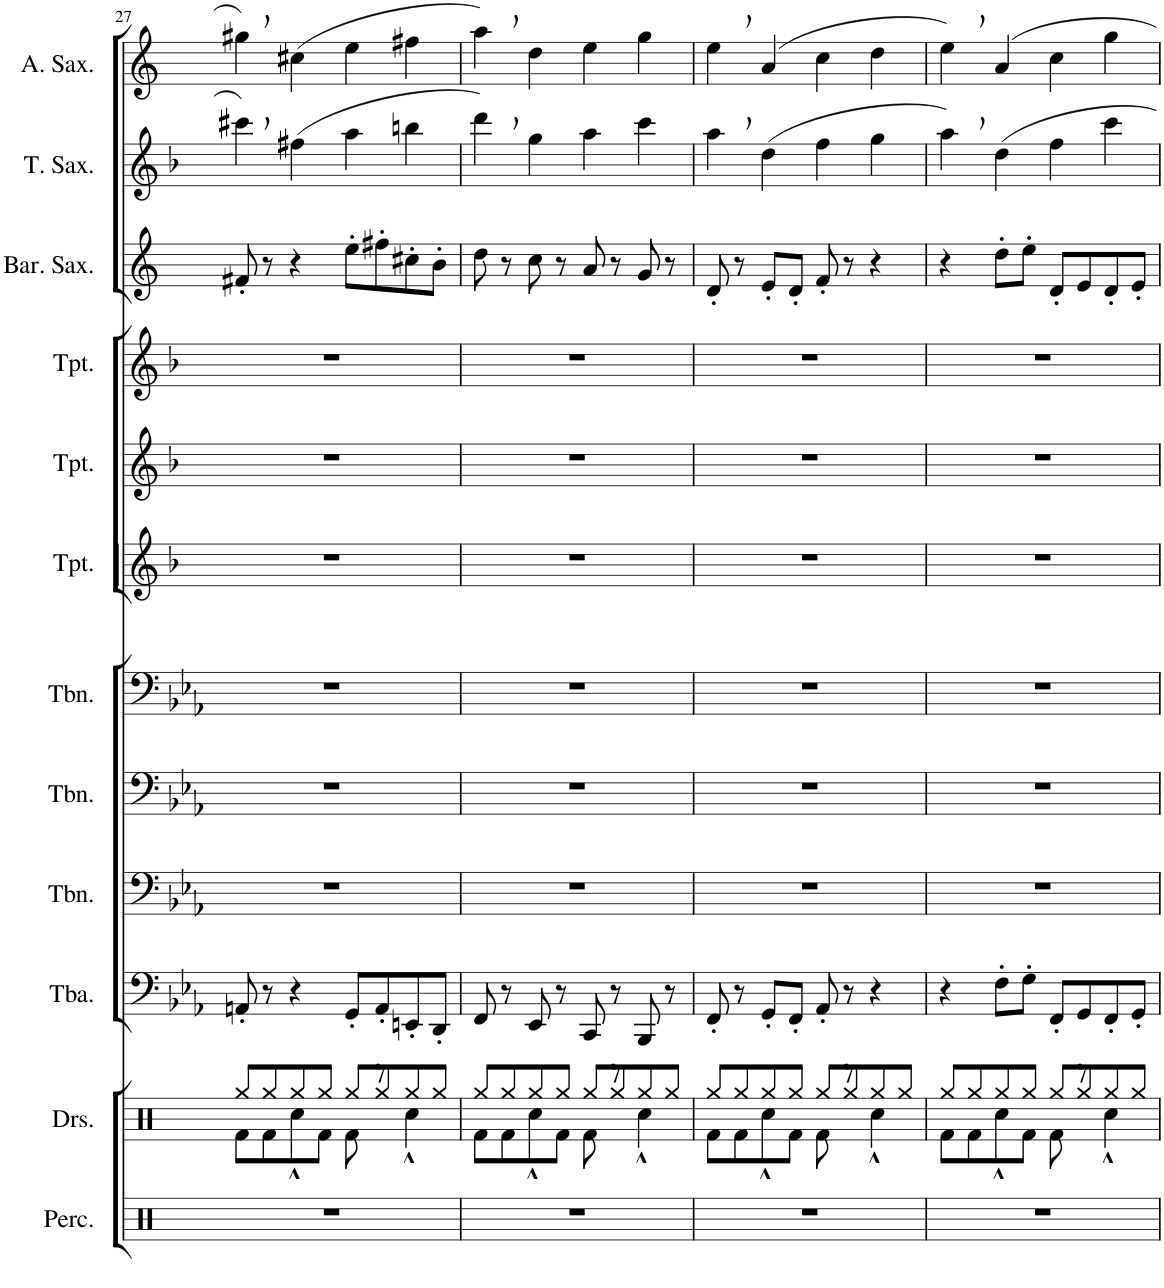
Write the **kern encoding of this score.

**kern	**kern	**kern	**kern	**kern	**kern	**kern	**kern	**kern	**kern	**kern	**kern
*part12	*part11	*part10	*part9	*part8	*part7	*part6	*part5	*part4	*part3	*part2	*part1
*staff12	*staff11	*staff10	*staff9	*staff8	*staff7	*staff6	*staff5	*staff4	*staff3	*staff2	*staff1
*I"Percussion	*I"Drumset	*I"Tuba	*I"Trombone	*I"Trombone	*I"Trombone	*I"Trumpet	*I"Trumpet	*I"Trumpet	*I"Baritone Saxophone	*I"Tenor Saxophone	*I"Alto Saxophone
*I'Perc.	*I'Drs.	*I'Tba.	*I'Tbn.	*I'Tbn.	*I'Tbn.	*I'Tpt.	*I'Tpt.	*I'Tpt.	*I'Bar. Sax.	*I'T. Sax.	*I'A. Sax.
!!LO:PB:g=z
*clefX	*clefX	*clefF4	*clefF4	*clefF4	*clefF4	*clefG2	*clefG2	*clefG2	*clefG2	*clefG2	*clefG2
*	*	*	*	*	*	*Trd1c2	*Trd1c2	*Trd1c2	*Trd12c21	*Trd8c14	*Trd5c9
*k[]	*k[]	*k[b-e-a-]	*k[b-e-a-]	*k[b-e-a-]	*k[b-e-a-]	*k[b-]	*k[b-]	*k[b-]	*k[]	*k[b-]	*k[]
*M4/4	*M4/4	*M4/4	*M4/4	*M4/4	*M4/4	*M4/4	*M4/4	*M4/4	*M4/4	*M4/4	*M4/4
=27	=27	=27	=27	=27	=27	=27	=27	=27	=27	=27	=27
*	*^	*	*	*	*	*	*	*	*	*	*
1r	8Rf\L	8Rgg/L	8AAn'/	1r	1r	1r	1r	1r	1r	8f#X'/	4ccc#X'~,\	4gg#X'~,\
.	8Rf\	8Rgg/	8r	.	.	.	.	.	.	8r	.	.
.	8Rcc^^\	8Rgg/	4r	.	.	.	.	.	.	4r	(4ff#X\	(4cc#X\
.	8Rf\J	8Rgg/J	.	.	.	.	.	.	.	.	.	.
.	8Rf\	8Rgg/L	8GG'/L	.	.	.	.	.	.	8ee'\L	4aa\	4ee\
.	8r	8Rgg/	8AA'/	.	.	.	.	.	.	8ff#X'\	.	.
.	4Rcc^^\	8Rgg/	8EEn'/	.	.	.	.	.	.	8cc#X'\	4bbn\	4ff#X\
.	.	8Rgg/J	8DD'/J	.	.	.	.	.	.	8b'\J	.	.
=28	=28	=28	=28	=28	=28	=28	=28	=28	=28	=28	=28	=28
1r	8Rf\L	8Rgg/L	8FF/	1r	1r	1r	1r	1r	1r	8dd\	4ddd'~,\)	4aa'~,\)
.	8Rf\	8Rgg/	8r	.	.	.	.	.	.	8r	.	.
.	8Rcc^^\	8Rgg/	8EE-/	.	.	.	.	.	.	8cc\	4gg\	4dd\
.	8Rf\J	8Rgg/J	8r	.	.	.	.	.	.	8r	.	.
.	8Rf\	8Rgg/L	8CC/	.	.	.	.	.	.	8a/	4aa\	4ee\
.	8r	8Rgg/	8r	.	.	.	.	.	.	8r	.	.
.	4Rcc^^\	8Rgg/	8BBB-/	.	.	.	.	.	.	8g/	4ccc\	4gg\
.	.	8Rgg/J	8r	.	.	.	.	.	.	8r	.	.
=29	=29	=29	=29	=29	=29	=29	=29	=29	=29	=29	=29	=29
1r	8Rf\L	8Rgg/L	8FF'/	1r	1r	1r	1r	1r	1r	8d'/	4aa'~,\	4ee'~,\
.	8Rf\	8Rgg/	8r	.	.	.	.	.	.	8r	.	.
.	8Rcc^^\	8Rgg/	8GG'/L	.	.	.	.	.	.	8e'/L	(4dd\	(4a/
.	8Rf\J	8Rgg/J	8FF'/J	.	.	.	.	.	.	8d'/J	.	.
.	8Rf\	8Rgg/L	8AA-'/	.	.	.	.	.	.	8f'/	4ff\	4cc\
.	8r	8Rgg/	8r	.	.	.	.	.	.	8r	.	.
.	4Rcc^^\	8Rgg/	4r	.	.	.	.	.	.	4r	4gg\	4dd\
.	.	8Rgg/J	.	.	.	.	.	.	.	.	.	.
=30	=30	=30	=30	=30	=30	=30	=30	=30	=30	=30	=30	=30
1r	8Rf\L	8Rgg/L	4r	1r	1r	1r	1r	1r	1r	4r	4aa'~,\)	4ee'~,\)
.	8Rf\	8Rgg/	.	.	.	.	.	.	.	.	.	.
.	8Rcc^^\	8Rgg/	8F'\L	.	.	.	.	.	.	8dd'\L	4dd\	4a/
.	8Rf\J	8Rgg/J	8G'\J	.	.	.	.	.	.	8ee'\J	.	.
.	8Rf\	8Rgg/L	8FF'/L	.	.	.	.	.	.	8d'/L	4ff\	4cc\
.	8r	8Rgg/	8GG/	.	.	.	.	.	.	8e/	.	.
.	4Rcc^^\	8Rgg/	8FF'/	.	.	.	.	.	.	8d'/	4ccc\	4gg\
.	.	8Rgg/J	8GG'/J	.	.	.	.	.	.	8e'/J	.	.
*	*v	*v	*	*	*	*	*	*	*	*	*	*
=	=	=	=	=	=	=	=	=	=	=	=
*-	*-	*-	*-	*-	*-	*-	*-	*-	*-	*-	*-
